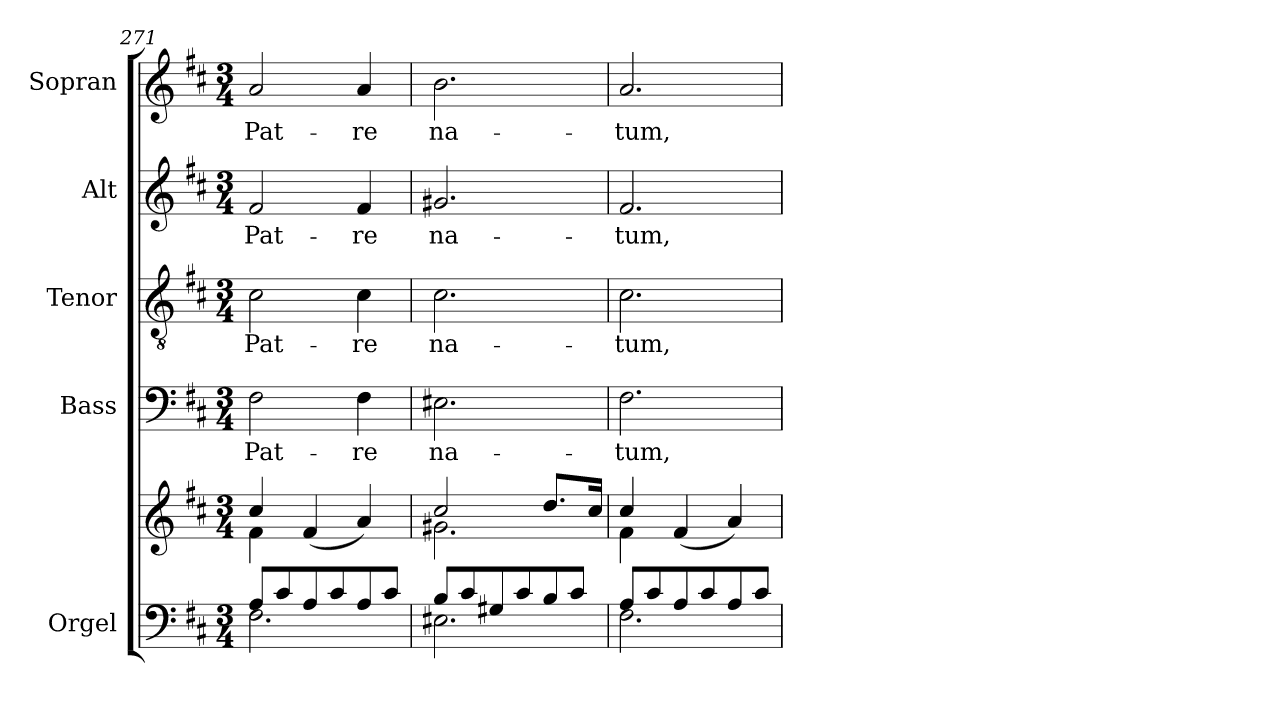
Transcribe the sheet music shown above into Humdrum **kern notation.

**kern	**kern	**kern	**text	**kern	**text	**kern	**text	**kern	**text
*part5	*part5	*part4	*part4	*part3	*part3	*part2	*part2	*part1	*part1
*staff6	*staff5	*staff4	*staff4	*staff3	*staff3	*staff2	*staff2	*staff1	*staff1
*I"Orgel	*	*I"Bass	*	*I"Tenor	*	*I"Alt	*	*I"Sopran	*
*I'Org.	*	*I'B	*	*I'T	*	*I'A	*	*I'S	*
*clefF4	*clefG2	*clefF4	*	*clefGv2	*	*clefG2	*	*clefG2	*
*k[f#c#]	*k[f#c#]	*k[f#c#]	*	*k[f#c#]	*	*k[f#c#]	*	*k[f#c#]	*
*D:	*D:	*D:	*	*D:	*	*D:	*	*D:	*
*M3/4	*M3/4	*M3/4	*	*M3/4	*	*M3/4	*	*M3/4	*
=271	=271	=271	=271	=271	=271	=271	=271	=271	=271
*^	*^	*	*	*	*	*	*	*	*
!	!	!	!	!	!LO:LY:b	!	!LO:LY:b	!	!LO:LY:b	!	!LO:LY:b
8A/L	2.F#\	4cc#/	4f#\	2F#\	Pat-	2c#\	Pat-	2f#/	Pat-	2a/	Pat-
8c#/	.	.	.	.	.	.	.	.	.	.	.
8A/	.	(<4f#/	2ryy	.	.	.	.	.	.	.	.
8c#/	.	.	.	.	.	.	.	.	.	.	.
!	!	!	!	!	!LO:LY:b	!	!LO:LY:b	!	!LO:LY:b	!	!LO:LY:b
8A/	.	4a/)	.	4F#\	-re	4c#\	-re	4f#/	-re	4a/	-re
8c#/J	.	.	.	.	.	.	.	.	.	.	.
=272	=272	=272	=272	=272	=272	=272	=272	=272	=272	=272	=272
!	!	!	!	!	!LO:LY:b	!	!LO:LY:b	!	!LO:LY:b	!	!LO:LY:b
8B/L	2.E#X\	2cc#/	2.g#X\	2.E#X\	na-	2.c#\	na-	2.g#X/	na-	2.b\	na-
8c#/	.	.	.	.	.	.	.	.	.	.	.
8G#X/	.	.	.	.	.	.	.	.	.	.	.
8c#/	.	.	.	.	.	.	.	.	.	.	.
8B/	.	8.dd/L	.	.	.	.	.	.	.	.	.
8c#/J	.	.	.	.	.	.	.	.	.	.	.
.	.	16cc#/Jk	.	.	.	.	.	.	.	.	.
=273	=273	=273	=273	=273	=273	=273	=273	=273	=273	=273	=273
!	!	!	!	!	!LO:LY:b	!	!LO:LY:b	!	!LO:LY:b	!	!LO:LY:b
8A/L	2.F#\	4cc#/	4f#\	2.F#\	-tum,	2.c#\	-tum,	2.f#/	-tum,	2.a/	-tum,
8c#/	.	.	.	.	.	.	.	.	.	.	.
8A/	.	(<4f#/	2ryy	.	.	.	.	.	.	.	.
8c#/	.	.	.	.	.	.	.	.	.	.	.
8A/	.	4a/)	.	.	.	.	.	.	.	.	.
8c#/J	.	.	.	.	.	.	.	.	.	.	.
*v	*v	*	*	*	*	*	*	*	*	*	*
*	*v	*v	*	*	*	*	*	*	*	*
=	=	=	=	=	=	=	=	=	=
*-	*-	*-	*-	*-	*-	*-	*-	*-	*-
